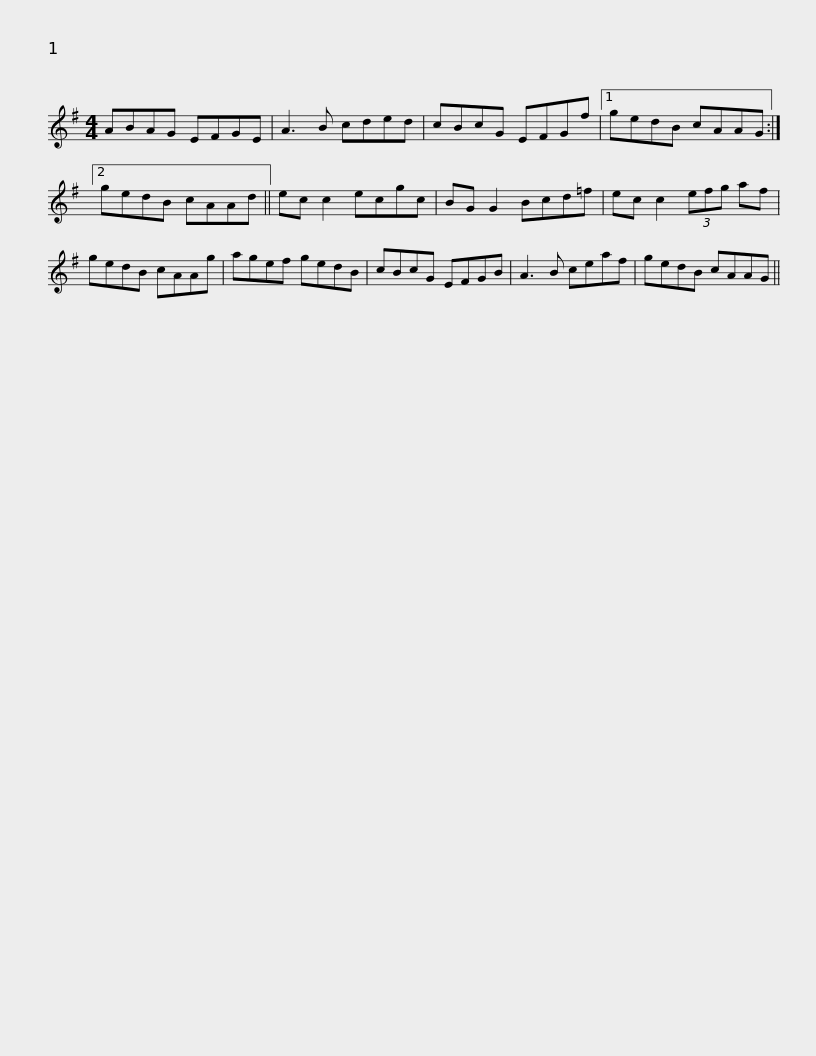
X:1
L:1/8
M:4/4
I:linebreak $
K:G
V:1 treble
V:1
 ABAG EFGE | A3 B cded | cBcG EFGf |1 gedB cAAG :|2 gedB cAAd ||$ %5
 ec c2 ecgc | BG G2 Bcd=f | ec c2 (3efg af | gedB cAAg | agef gedB |$ %10
 cBcG EFGB | A3 B ceaf | gedB cAAG || %13
